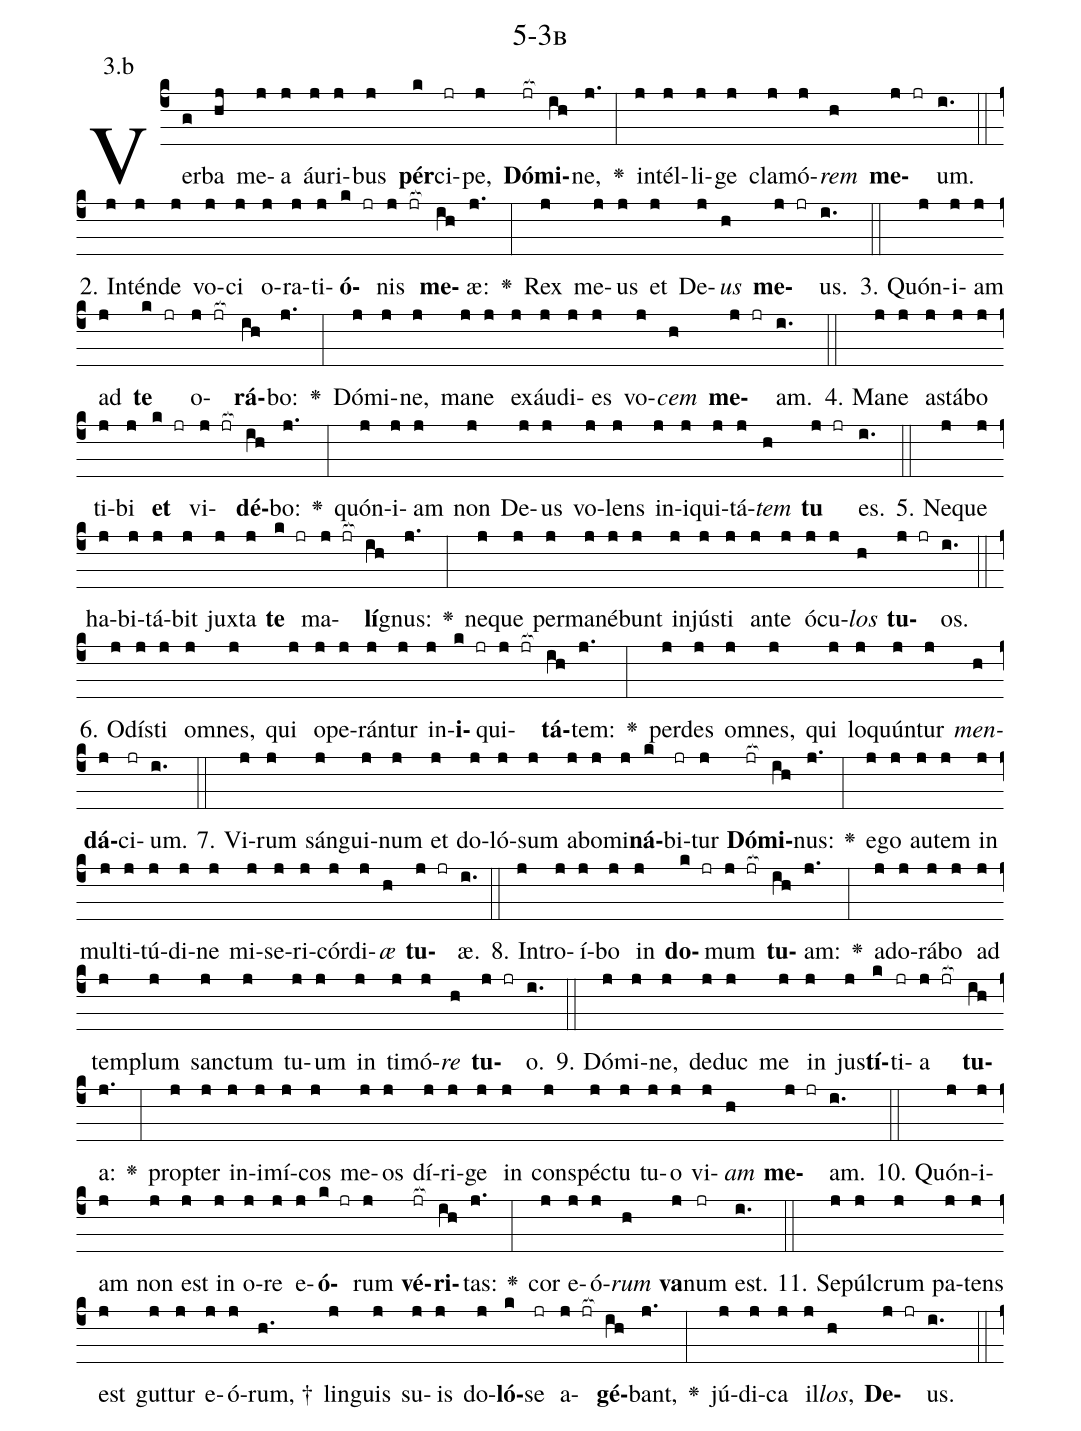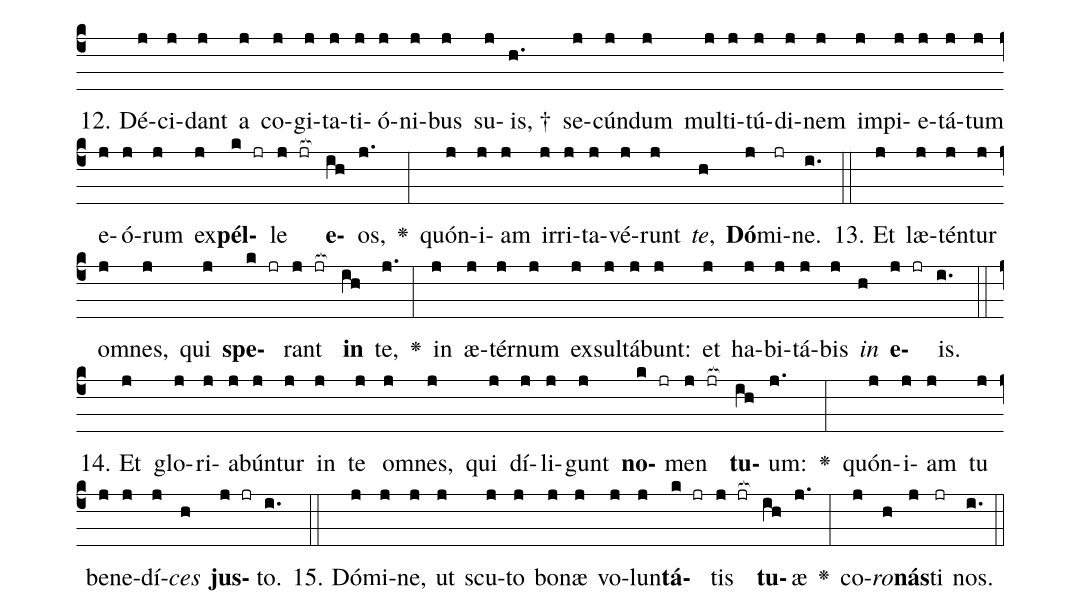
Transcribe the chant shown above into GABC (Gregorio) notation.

name: 5-3b;
annotation: 3.b;
%%
(c4)Ver(g)ba(hj) me(j)a(j) áu(j)ri(j)bus(j) <b>pér</b>(k)ci(jr)pe,(j) <b>Dó</b>(jr[ocb:1{])<b>mi</b>(ih[ocb:0}])ne,(j.) <v>\greheightstar</v>(:) in(j)tél(j)li(j)ge(j) cla(j)mó(j)<i>rem</i>(h) <b>me</b>(j jr)um.(i.) (::)
2. In(j)tén(j)de(j) vo(j)ci(j) o(j)ra(j)ti(j)<b>ó</b>(k jr)nis(j jr[ocb:1{]) <b>me</b>(ih[ocb:0}])æ:(j.) <v>\greheightstar</v>(:) Rex(j) me(j)us(j) et(j) De(j)<i>us</i>(h) <b>me</b>(j jr)us.(i.) (::)
3. Quón(j)i(j)am(j) ad(j) <b>te</b>(k jr) o(j jr[ocb:1{])<b>rá</b>(ih[ocb:0}])bo:(j.) <v>\greheightstar</v>(:) Dó(j)mi(j)ne,(j) ma(j)ne(j) ex(j)áu(j)di(j)es(j) vo(j)<i>cem</i>(h) <b>me</b>(j jr)am.(i.) (::)
4. Ma(j)ne(j) a(j)stá(j)bo(j) ti(j)bi(j) <b>et</b>(k jr) vi(j jr[ocb:1{])<b>dé</b>(ih[ocb:0}])bo:(j.) <v>\greheightstar</v>(:) quón(j)i(j)am(j) non(j) De(j)us(j) vo(j)lens(j) in(j)i(j)qui(j)tá(j)<i>tem</i>(h) <b>tu</b>(j jr) es.(i.) (::)
5. Ne(j)que(j) ha(j)bi(j)tá(j)bit(j) jux(j)ta(j) <b>te</b>(k jr) ma(j jr[ocb:1{])<b>lí</b>(ih[ocb:0}])gnus:(j.) <v>\greheightstar</v>(:) ne(j)que(j) per(j)ma(j)né(j)bunt(j) in(j)jús(j)ti(j) an(j)te(j) ó(j)cu(j)<i>los</i>(h) <b>tu</b>(j jr)os.(i.) (::)
6. O(j)dís(j)ti(j) om(j)nes,(j) qui(j) o(j)pe(j)rán(j)tur(j) in(j)<b>i</b>(k jr)qui(j jr[ocb:1{])<b>tá</b>(ih[ocb:0}])tem:(j.) <v>\greheightstar</v>(:) per(j)des(j) om(j)nes,(j) qui(j) lo(j)quún(j)tur(j) <i>men</i>(h)<b>dá</b>(j)ci(jr)um.(i.) (::)
7. Vi(j)rum(j) sán(j)gui(j)num(j) et(j) do(j)ló(j)sum(j) ab(j)o(j)mi(j)<b>ná</b>(k)bi(jr)tur(j) <b>Dó</b>(jr[ocb:1{])<b>mi</b>(ih[ocb:0}])nus:(j.) <v>\greheightstar</v>(:) e(j)go(j) au(j)tem(j) in(j) mul(j)ti(j)tú(j)di(j)ne(j) mi(j)se(j)ri(j)cór(j)di(j)<i>æ</i>(h) <b>tu</b>(j jr)æ.(i.) (::)
8. In(j)tro(j)í(j)bo(j) in(j) <b>do</b>(k jr)mum(j jr[ocb:1{]) <b>tu</b>(ih[ocb:0}])am:(j.) <v>\greheightstar</v>(:) ad(j)o(j)rá(j)bo(j) ad(j) tem(j)plum(j) sanc(j)tum(j) tu(j)um(j) in(j) ti(j)mó(j)<i>re</i>(h) <b>tu</b>(j jr)o.(i.) (::)
9. Dó(j)mi(j)ne,(j) de(j)duc(j) me(j) in(j) jus(j)<b>tí</b>(k)ti(jr)a(j jr[ocb:1{]) <b>tu</b>(ih[ocb:0}])a:(j.) <v>\greheightstar</v>(:) prop(j)ter(j) in(j)i(j)mí(j)cos(j) me(j)os(j) dí(j)ri(j)ge(j) in(j) con(j)spéc(j)tu(j) tu(j)o(j) vi(j)<i>am</i>(h) <b>me</b>(j jr)am.(i.) (::)
10. Quón(j)i(j)am(j) non(j) est(j) in(j) o(j)re(j) e(j)<b>ó</b>(k jr)rum(j) <b>vé</b>(jr[ocb:1{])<b>ri</b>(ih[ocb:0}])tas:(j.) <v>\greheightstar</v>(:) cor(j) e(j)ó(j)<i>rum</i>(h) <b>va</b>(j)num(jr) est.(i.) (::)
11. Se(j)púl(j)crum(j) pa(j)tens(j) est(j) gut(j)tur(j) e(j)ó(j)rum, †(h.) lin(j)guis(j) su(j)is(j) do(j)<b>ló</b>(k)se(jr) a(j jr[ocb:1{])<b>gé</b>(ih[ocb:0}])bant,(j.) <v>\greheightstar</v>(:) jú(j)di(j)ca(j) il(j)<i>los</i>,(h) <b>De</b>(j jr)us.(i.) (::)
12. Dé(j)ci(j)dant(j) a(j) co(j)gi(j)ta(j)ti(j)ó(j)ni(j)bus(j) su(j)is, †(h.) se(j)cún(j)dum(j) mul(j)ti(j)tú(j)di(j)nem(j) im(j)pi(j)e(j)tá(j)tum(j) e(j)ó(j)rum(j) ex(j)<b>pél</b>(k jr)le(j jr[ocb:1{]) <b>e</b>(ih[ocb:0}])os,(j.) <v>\greheightstar</v>(:) quón(j)i(j)am(j) ir(j)ri(j)ta(j)vé(j)runt(j) <i>te</i>,(h) <b>Dó</b>(j)mi(jr)ne.(i.) (::)
13. Et(j) læ(j)tén(j)tur(j) om(j)nes,(j) qui(j) <b>spe</b>(k jr)rant(j jr[ocb:1{]) <b>in</b>(ih[ocb:0}]) te,(j.) <v>\greheightstar</v>(:) in(j) æ(j)tér(j)num(j) ex(j)sul(j)tá(j)bunt:(j) et(j) ha(j)bi(j)tá(j)bis(j) <i>in</i>(h) <b>e</b>(j jr)is.(i.) (::)
14. Et(j) glo(j)ri(j)a(j)bún(j)tur(j) in(j) te(j) om(j)nes,(j) qui(j) dí(j)li(j)gunt(j) <b>no</b>(k jr)men(j jr[ocb:1{]) <b>tu</b>(ih[ocb:0}])um:(j.) <v>\greheightstar</v>(:) quón(j)i(j)am(j) tu(j) be(j)ne(j)dí(j)<i>ces</i>(h) <b>jus</b>(j jr)to.(i.) (::)
15. Dó(j)mi(j)ne,(j) ut(j) scu(j)to(j) bo(j)næ(j) vo(j)lun(j)<b>tá</b>(k jr)tis(j jr[ocb:1{]) <b>tu</b>(ih[ocb:0}])æ(j.) <v>\greheightstar</v>(:) co(j)<i>ro</i>(h)<b>nás</b>(j)ti(jr) nos.(i.) (::)
